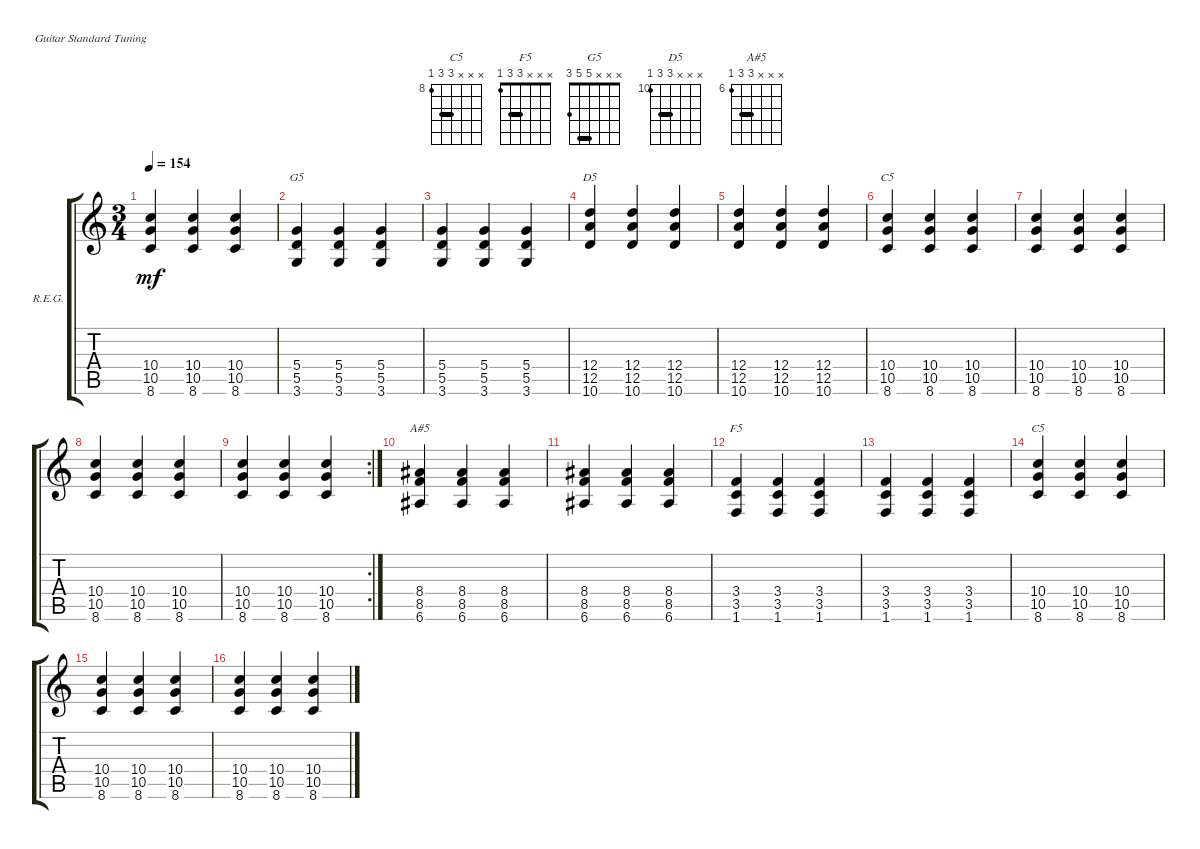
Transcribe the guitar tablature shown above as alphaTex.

\defaultSystemsLayout 4
\bracketExtendMode groupsimilarinstruments
\firstSystemTrackNameOrientation horizontal
\otherSystemsTrackNameOrientation horizontal
\track ("Rhythm Electric Guitar" "R.E.G.") {multiBarRest instrument electricguitarclean}
\staff {score tabs}
\tuning (E4 B3 G3 D3 A2 E2)
\chord ("C5" x x x 10 10 8) {firstfret 8 barre 10}
\chord ("F5" x x x 3 3 1) {barre 3}
\chord ("G5" x x x 5 5 3) {barre 5}
\chord ("D5" x x x 12 12 10) {firstfret 10 barre 12}
\chord ("A#5" x x x 8 8 6) {firstfret 6 barre 8}
\ts (3 4)
\tempo 154
\clef g2
\ks c
(8.6 10.5 10.4).4{lyrics (0 "") lyrics (1 "") lyrics (2 "") lyrics (3 "") lyrics (4 "") dy mf} (8.6 10.5 10.4).4{lyrics (0 "") lyrics (1 "") lyrics (2 "") lyrics (3 "") lyrics (4 "")} (8.6 10.5 10.4).4{lyrics (0 "") lyrics (1 "") lyrics (2 "") lyrics (3 "") lyrics (4 "")} |
(3.6 5.4 5.5).4{ch "G5" lyrics (0 "") lyrics (1 "") lyrics (2 "") lyrics (3 "") lyrics (4 "")} (3.6 5.5 5.4).4{lyrics (0 "") lyrics (1 "") lyrics (2 "") lyrics (3 "") lyrics (4 "")} (3.6 5.4 5.5).4{lyrics (0 "") lyrics (1 "") lyrics (2 "") lyrics (3 "") lyrics (4 "")} |
(3.6 5.5 5.4).4{lyrics (0 "") lyrics (1 "") lyrics (2 "") lyrics (3 "") lyrics (4 "")} (3.6 5.4 5.5).4{lyrics (0 "") lyrics (1 "") lyrics (2 "") lyrics (3 "") lyrics (4 "")} (3.6 5.5 5.4).4{lyrics (0 "") lyrics (1 "") lyrics (2 "") lyrics (3 "") lyrics (4 "")} |
(10.6 12.4 12.5).4{ch "D5" lyrics (0 "") lyrics (1 "") lyrics (2 "") lyrics (3 "") lyrics (4 "")} (10.6 12.5 12.4).4{lyrics (0 "") lyrics (1 "") lyrics (2 "") lyrics (3 "") lyrics (4 "")} (10.6 12.4 12.5).4{lyrics (0 "") lyrics (1 "") lyrics (2 "") lyrics (3 "") lyrics (4 "")} |
(10.6 12.5 12.4).4{lyrics (0 "") lyrics (1 "") lyrics (2 "") lyrics (3 "") lyrics (4 "")} (10.6 12.4 12.5).4{lyrics (0 "") lyrics (1 "") lyrics (2 "") lyrics (3 "") lyrics (4 "")} (10.6 12.5 12.4).4{lyrics (0 "") lyrics (1 "") lyrics (2 "") lyrics (3 "") lyrics (4 "")} |
(8.6 10.5 10.4).4{ch "C5" lyrics (0 "") lyrics (1 "") lyrics (2 "") lyrics (3 "") lyrics (4 "")} (8.6 10.5 10.4).4{lyrics (0 "") lyrics (1 "") lyrics (2 "") lyrics (3 "") lyrics (4 "")} (8.6 10.5 10.4).4{lyrics (0 "") lyrics (1 "") lyrics (2 "") lyrics (3 "") lyrics (4 "")} |
(8.6 10.5 10.4).4{lyrics (0 "") lyrics (1 "") lyrics (2 "") lyrics (3 "") lyrics (4 "")} (8.6 10.4 10.5).4{lyrics (0 "") lyrics (1 "") lyrics (2 "") lyrics (3 "") lyrics (4 "")} (8.6 10.5 10.4).4{lyrics (0 "") lyrics (1 "") lyrics (2 "") lyrics (3 "") lyrics (4 "")} |
(8.6 10.4 10.5).4{lyrics (0 "") lyrics (1 "") lyrics (2 "") lyrics (3 "") lyrics (4 "")} (8.6 10.5 10.4).4{lyrics (0 "") lyrics (1 "") lyrics (2 "") lyrics (3 "") lyrics (4 "")} (8.6 10.4 10.5).4{lyrics (0 "") lyrics (1 "") lyrics (2 "") lyrics (3 "") lyrics (4 "")} |
\rc 2
(8.6 10.5 10.4).4{lyrics (0 "") lyrics (1 "") lyrics (2 "") lyrics (3 "") lyrics (4 "")} (8.6 10.4 10.5).4{lyrics (0 "") lyrics (1 "") lyrics (2 "") lyrics (3 "") lyrics (4 "")} (8.6 10.5 10.4).4{lyrics (0 "") lyrics (1 "") lyrics (2 "") lyrics (3 "") lyrics (4 "")} |
(6.6 8.5 8.4).4{ch "A#5" lyrics (0 "") lyrics (1 "") lyrics (2 "") lyrics (3 "") lyrics (4 "")} (6.6 8.5 8.4).4{lyrics (0 "") lyrics (1 "") lyrics (2 "") lyrics (3 "") lyrics (4 "")} (6.6 8.5 8.4).4{lyrics (0 "") lyrics (1 "") lyrics (2 "") lyrics (3 "") lyrics (4 "")} |
(6.6 8.5 8.4).4 (6.6 8.5 8.4).4 (6.6 8.5 8.4).4 |
(1.6 3.5 3.4).4{ch "F5"} (1.6 3.5 3.4).4 (1.6 3.5 3.4).4 |
(1.6 3.5 3.4).4 (1.6 3.5 3.4).4 (1.6 3.5 3.4).4 |
(8.6 10.5 10.4).4{ch "C5"} (8.6 10.5 10.4).4 (8.6 10.5 10.4).4 |
(8.6 10.5 10.4).4 (8.6 10.5 10.4).4 (8.6 10.5 10.4).4 |
(8.6 10.5 10.4).4 (8.6 10.5 10.4).4 (8.6 10.5 10.4).4
